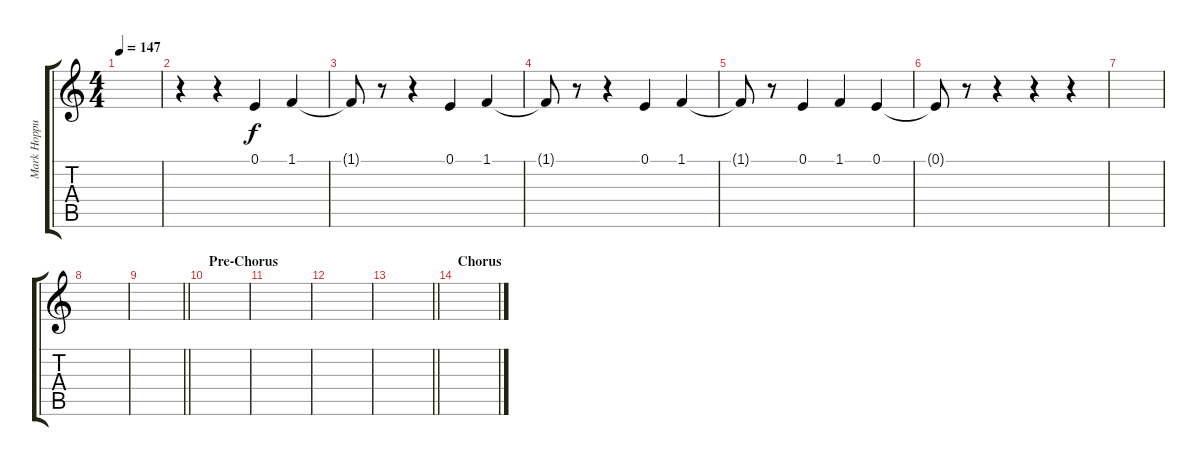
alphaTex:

\track ("Mark Hoppus - Back Vocals" "Mark Hoppu") {instrument tenorsax}
\staff {score tabs}
\tuning (E4 B3 G3 D3 A2 E2) {hide}
\ts (4 4)
\tempo 147
\clef g2
\ks c
|
r.4 r.4 0.1.4 1.1.4 |
1.1{t}.8 r.8 r.4 0.1.4 1.1.4 |
1.1{t}.8 r.8 r.4 0.1.4 1.1.4 |
1.1{t}.8 r.8 0.1.4 1.1.4 0.1.4 |
0.1{t}.8 r.8 r.4 r.4 r.4 |
|
|
\barLineRight lightlight
|
\section ("" "Pre-Chorus")
|
|
|
\barLineRight lightlight
|
\section ("" "Chorus")
